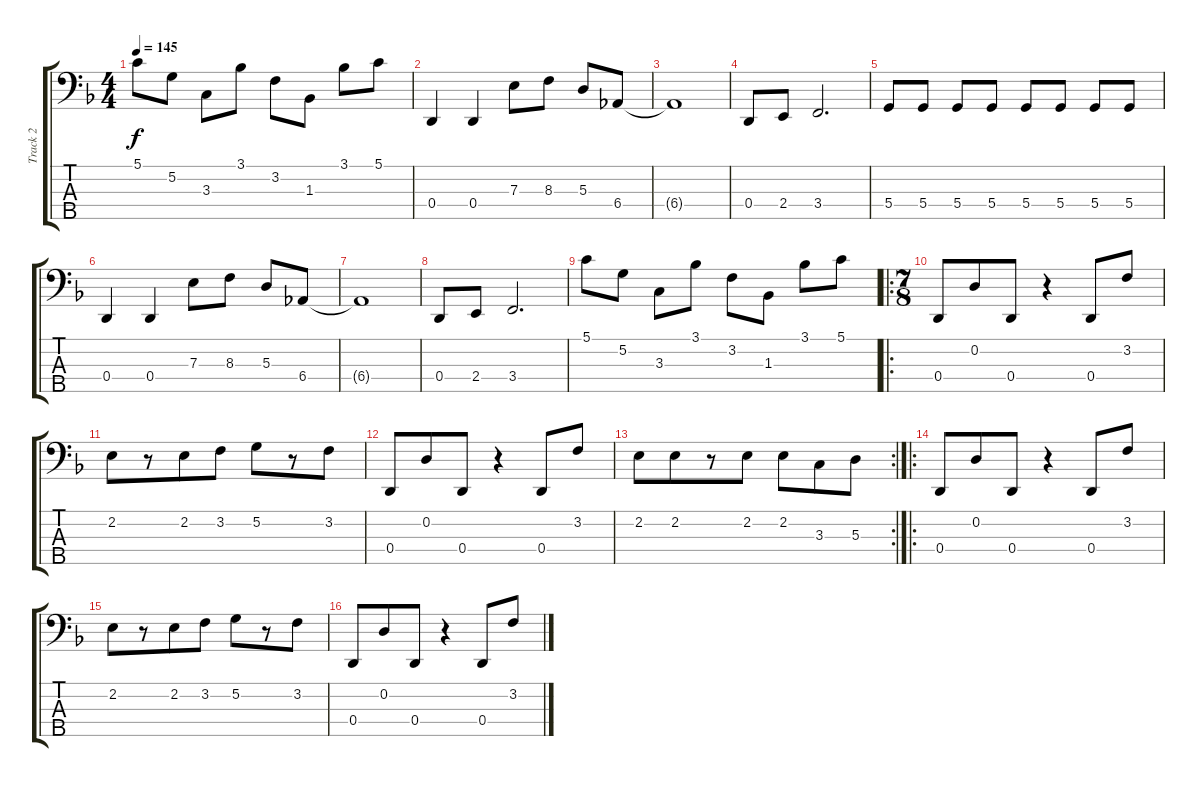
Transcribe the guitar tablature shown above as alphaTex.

\track ("Track 2" "Track 2") {instrument electricbassfinger}
\staff {score tabs}
\tuning (G2 D2 A1 D1 B0) {hide}
\ts (4 4)
\tempo 145
\clef f4
\ks f
5.1.8{dy f} 5.2.8 3.3.8 3.1.8 3.2.8 1.3.8 3.1.8 5.1.8 |
0.4.4 0.4.4 7.3.8 8.3.8 5.3.8 6.4.8 |
6.4{t}.1 |
0.4.8 2.4.8 3.4.2{d} |
5.4.8 5.4.8 5.4.8 5.4.8 5.4.8 5.4.8 5.4.8 5.4.8 |
0.4.4 0.4.4 7.3.8 8.3.8 5.3.8 6.4.8 |
6.4{t}.1 |
0.4.8 2.4.8 3.4.2{d} |
5.1.8 5.2.8 3.3.8 3.1.8 3.2.8 1.3.8 3.1.8 5.1.8 |
\ro
\ts (7 8)
0.4.8 0.2.8 0.4.8 r.4 0.4.8 3.2.8 |
2.2.8 r.8 2.2.8 3.2.8 5.2.8 r.8 3.2.8 |
0.4.8 0.2.8 0.4.8 r.4 0.4.8 3.2.8 |
\rc 2
2.2.8 2.2.8 r.8 2.2.8 2.2.8 3.3.8 5.3.8 |
\ro
0.4.8 0.2.8 0.4.8 r.4 0.4.8 3.2.8 |
2.2.8 r.8 2.2.8 3.2.8 5.2.8 r.8 3.2.8 |
0.4.8 0.2.8 0.4.8 r.4 0.4.8 3.2.8
